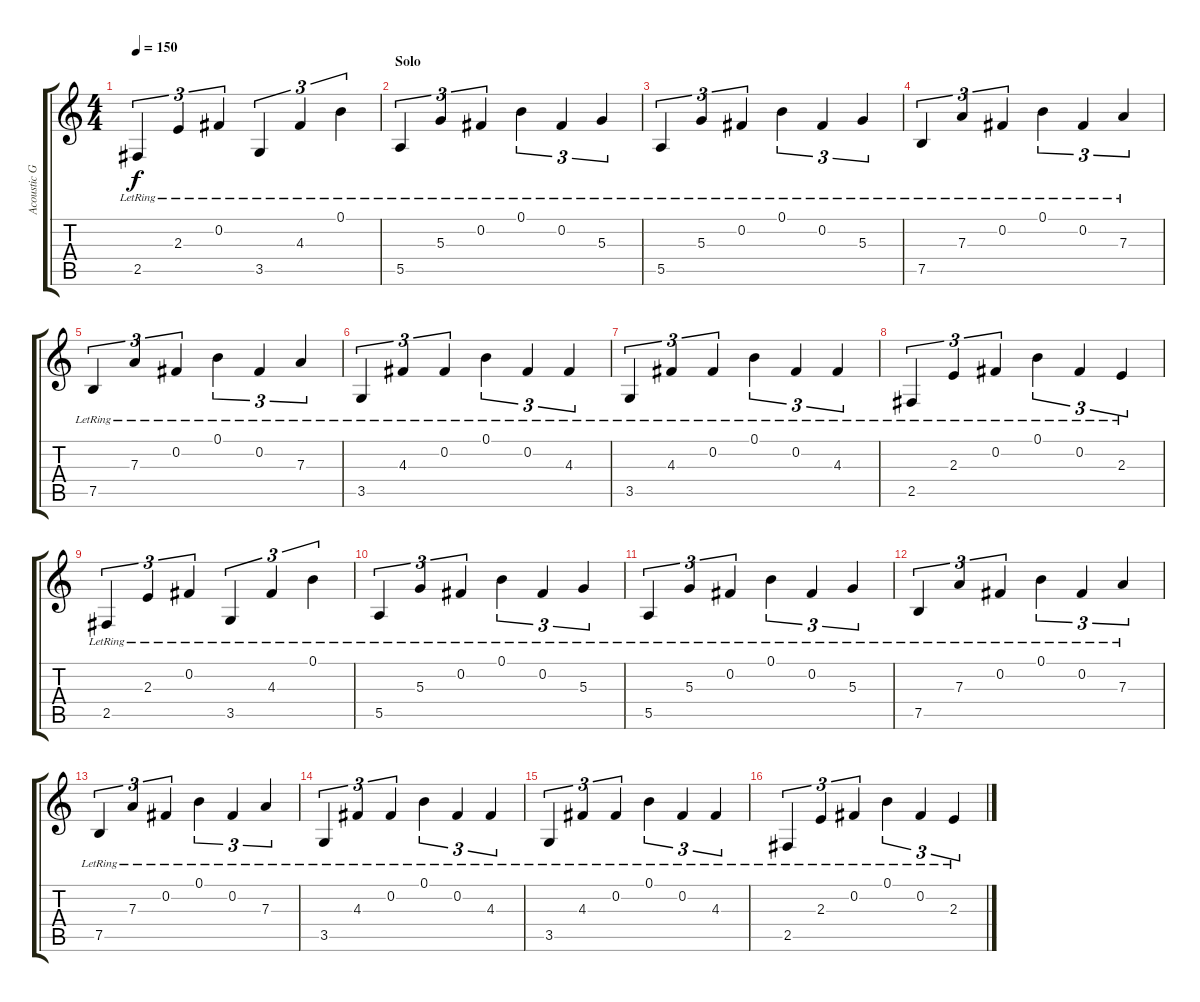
\track ("Acoustic Guitar 1" "Acoustic G") {instrument acousticguitarsteel}
\staff {score tabs}
\tuning (B3 Gb3 D3 A2 E2 B1) {hide}
\ts (4 4)
\tempo 150
\clef g2
\ks c
2.5{lr}.4{tu (3 2) dy f} 2.3{lr}.4{tu (3 2)} 0.2{lr}.4{tu (3 2)} 3.5{lr}.4{tu (3 2)} 4.3{lr}.4{tu (3 2)} 0.1{lr}.4{tu (3 2)} |
\section ("" "Solo")
5.5{lr}.4{tu (3 2)} 5.3{lr}.4{tu (3 2)} 0.2{lr}.4{tu (3 2)} 0.1{lr}.4{tu (3 2)} 0.2{lr}.4{tu (3 2)} 5.3{lr}.4{tu (3 2)} |
5.5{lr}.4{tu (3 2)} 5.3{lr}.4{tu (3 2)} 0.2{lr}.4{tu (3 2)} 0.1{lr}.4{tu (3 2)} 0.2{lr}.4{tu (3 2)} 5.3{lr}.4{tu (3 2)} |
7.5{lr}.4{tu (3 2)} 7.3{lr}.4{tu (3 2)} 0.2{lr}.4{tu (3 2)} 0.1{lr}.4{tu (3 2)} 0.2{lr}.4{tu (3 2)} 7.3{lr}.4{tu (3 2)} |
7.5{lr}.4{tu (3 2)} 7.3{lr}.4{tu (3 2)} 0.2{lr}.4{tu (3 2)} 0.1{lr}.4{tu (3 2)} 0.2{lr}.4{tu (3 2)} 7.3{lr}.4{tu (3 2)} |
3.5{lr}.4{tu (3 2)} 4.3{lr}.4{tu (3 2)} 0.2{lr}.4{tu (3 2)} 0.1{lr}.4{tu (3 2)} 0.2{lr}.4{tu (3 2)} 4.3{lr}.4{tu (3 2)} |
3.5{lr}.4{tu (3 2)} 4.3{lr}.4{tu (3 2)} 0.2{lr}.4{tu (3 2)} 0.1{lr}.4{tu (3 2)} 0.2{lr}.4{tu (3 2)} 4.3{lr}.4{tu (3 2)} |
2.5{lr}.4{tu (3 2)} 2.3{lr}.4{tu (3 2)} 0.2{lr}.4{tu (3 2)} 0.1{lr}.4{tu (3 2)} 0.2{lr}.4{tu (3 2)} 2.3{lr}.4{tu (3 2)} |
2.5{lr}.4{tu (3 2)} 2.3{lr}.4{tu (3 2)} 0.2{lr}.4{tu (3 2)} 3.5{lr}.4{tu (3 2)} 4.3{lr}.4{tu (3 2)} 0.1{lr}.4{tu (3 2)} |
5.5{lr}.4{tu (3 2)} 5.3{lr}.4{tu (3 2)} 0.2{lr}.4{tu (3 2)} 0.1{lr}.4{tu (3 2)} 0.2{lr}.4{tu (3 2)} 5.3{lr}.4{tu (3 2)} |
5.5{lr}.4{tu (3 2)} 5.3{lr}.4{tu (3 2)} 0.2{lr}.4{tu (3 2)} 0.1{lr}.4{tu (3 2)} 0.2{lr}.4{tu (3 2)} 5.3{lr}.4{tu (3 2)} |
7.5{lr}.4{tu (3 2)} 7.3{lr}.4{tu (3 2)} 0.2{lr}.4{tu (3 2)} 0.1{lr}.4{tu (3 2)} 0.2{lr}.4{tu (3 2)} 7.3{lr}.4{tu (3 2)} |
7.5{lr}.4{tu (3 2)} 7.3{lr}.4{tu (3 2)} 0.2{lr}.4{tu (3 2)} 0.1{lr}.4{tu (3 2)} 0.2{lr}.4{tu (3 2)} 7.3{lr}.4{tu (3 2)} |
3.5{lr}.4{tu (3 2)} 4.3{lr}.4{tu (3 2)} 0.2{lr}.4{tu (3 2)} 0.1{lr}.4{tu (3 2)} 0.2{lr}.4{tu (3 2)} 4.3{lr}.4{tu (3 2)} |
3.5{lr}.4{tu (3 2)} 4.3{lr}.4{tu (3 2)} 0.2{lr}.4{tu (3 2)} 0.1{lr}.4{tu (3 2)} 0.2{lr}.4{tu (3 2)} 4.3{lr}.4{tu (3 2)} |
2.5{lr}.4{tu (3 2)} 2.3{lr}.4{tu (3 2)} 0.2{lr}.4{tu (3 2)} 0.1{lr}.4{tu (3 2)} 0.2{lr}.4{tu (3 2)} 2.3{lr}.4{tu (3 2)}
